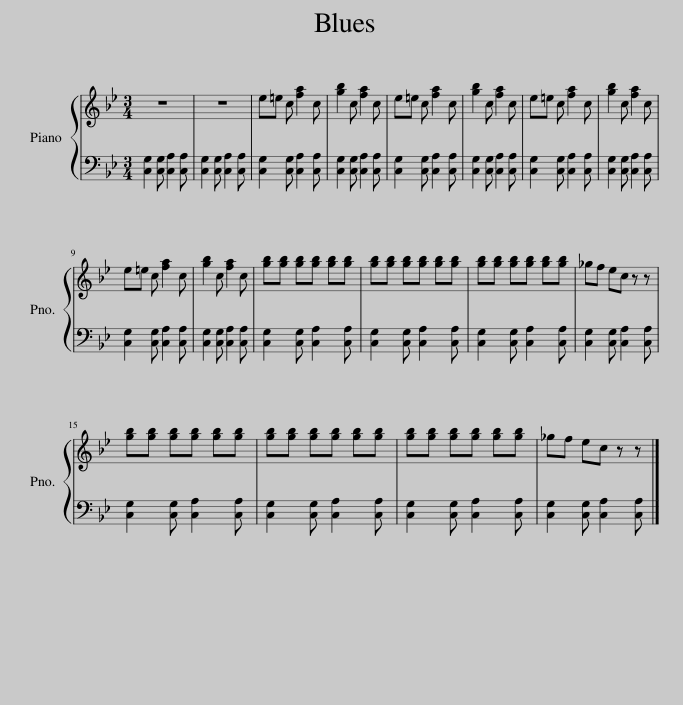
X:1
%%score { 1 | 2 }
L:1/8
M:3/4
I:linebreak $
K:Bb
V:1 treble
V:2 bass
V:1
 z6 | z6 | e=e c [fa]2 c | [gb]2 c [fa]2 c | e=e c [fa]2 c | %5
 [gb]2 c [fa]2 c | e=e c [fa]2 c | [gb]2 c [fa]2 c |$ e=e c [fa]2 c | [gb]2 c [fa]2 c | %10
 [gb][gb] [gb][gb] [gb][gb] | [gb][gb] [gb][gb] [gb][gb] | [gb][gb] [gb][gb] [gb][gb] | _gf ec z z |$ [gb][gb] [gb][gb] [gb][gb] | %15
 [gb][gb] [gb][gb] [gb][gb] | [gb][gb] [gb][gb] [gb][gb] | _gf ec z z!D.S.! |] %18
V:2
 [C,G,]2 [C,G,] [C,A,]2 [C,A,] | [C,G,]2 [C,G,] [C,A,]2 [C,A,] | [C,G,]2 [C,G,] [C,A,]2 [C,A,] | [C,G,]2 [C,G,] [C,A,]2 [C,A,] | [C,G,]2 [C,G,] [C,A,]2 [C,A,] | %5
 [C,G,]2 [C,G,] [C,A,]2 [C,A,] | [C,G,]2 [C,G,] [C,A,]2 [C,A,] | [C,G,]2 [C,G,] [C,A,]2 [C,A,] |$ [C,G,]2 [C,G,] [C,A,]2 [C,A,] | [C,G,]2 [C,G,] [C,A,]2 [C,A,] | %10
 [C,G,]2 [C,G,] [C,A,]2 [C,A,] | [C,G,]2 [C,G,] [C,A,]2 [C,A,] | [C,G,]2 [C,G,] [C,A,]2 [C,A,] | [C,G,]2 [C,G,] [C,A,]2 [C,A,] |$ [C,G,]2 [C,G,] [C,A,]2 [C,A,] | %15
 [C,G,]2 [C,G,] [C,A,]2 [C,A,] | [C,G,]2 [C,G,] [C,A,]2 [C,A,] | [C,G,]2 [C,G,] [C,A,]2 [C,A,] |] %18
